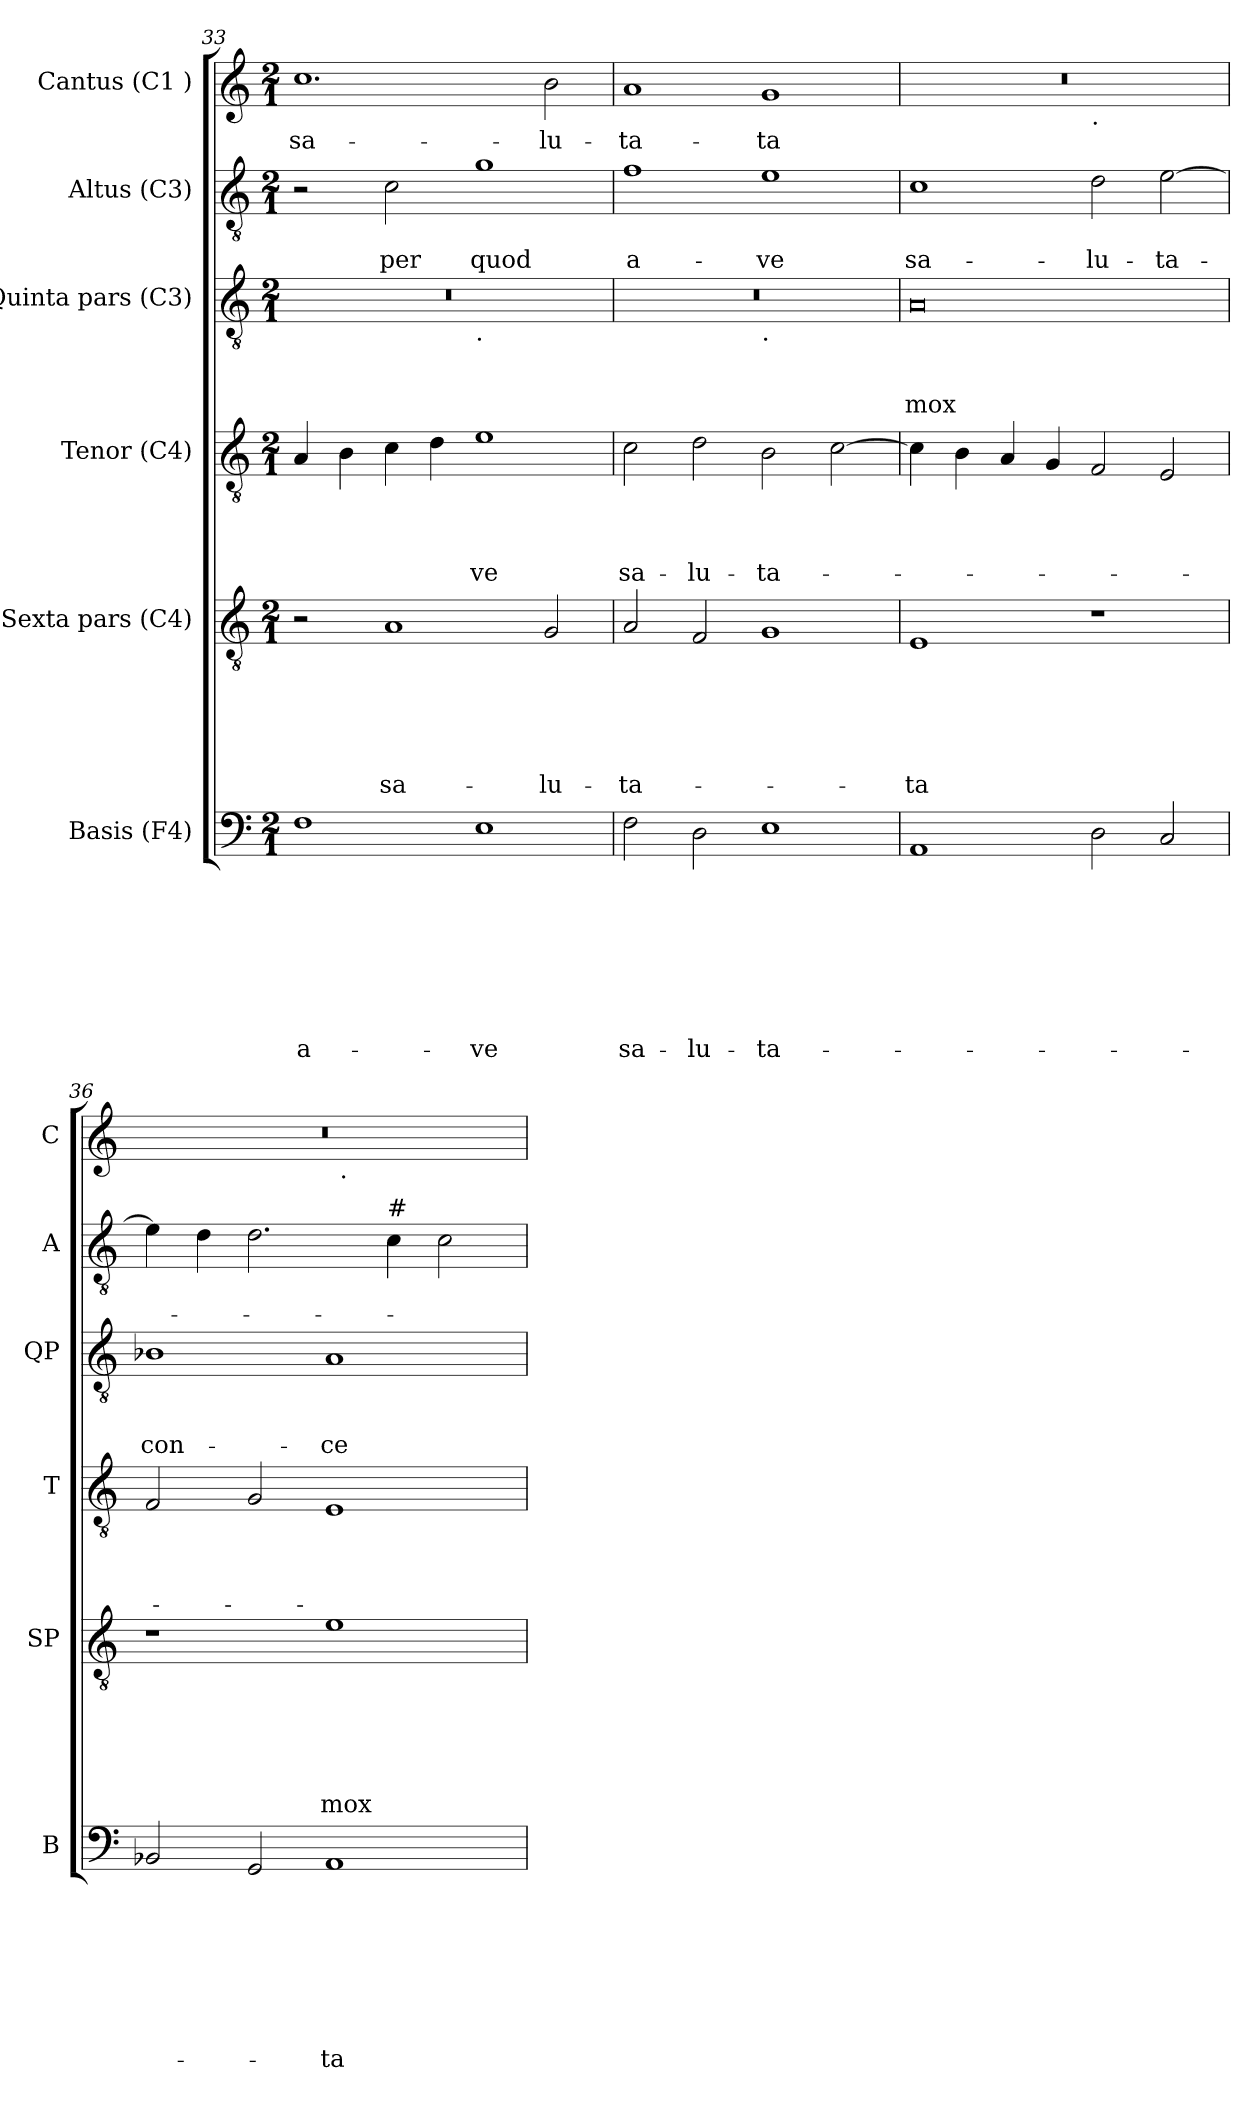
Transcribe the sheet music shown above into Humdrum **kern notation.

**kern	**text	**text	**text	**text	**text	**text	**text	**text	**kern	**text	**text	**text	**text	**text	**text	**kern	**text	**text	**text	**text	**kern	**text	**text	**text	**kern	**text	**text	**kern	**text
*part6	*part6	*part6	*part6	*part6	*part6	*part6	*part6	*part6	*part5	*part5	*part5	*part5	*part5	*part5	*part5	*part4	*part4	*part4	*part4	*part4	*part3	*part3	*part3	*part3	*part2	*part2	*part2	*part1	*part1
*staff6	*staff6	*staff6	*staff6	*staff6	*staff6	*staff6	*staff6	*staff6	*staff5	*staff5	*staff5	*staff5	*staff5	*staff5	*staff5	*staff4	*staff4	*staff4	*staff4	*staff4	*staff3	*staff3	*staff3	*staff3	*staff2	*staff2	*staff2	*staff1	*staff1
*I"Basis (F4)	*	*	*	*	*	*	*	*	*I"Sexta pars (C4)	*	*	*	*	*	*	*I"Tenor (C4)	*	*	*	*	*I"Quinta pars (C3)	*	*	*	*I"Altus (C3)	*	*	*I"Cantus (C1 )	*
*I'B	*	*	*	*	*	*	*	*	*I'SP	*	*	*	*	*	*	*I'T	*	*	*	*	*I'QP	*	*	*	*I'A	*	*	*I'C	*
*clefF4	*	*	*	*	*	*	*	*	*clefGv2	*	*	*	*	*	*	*clefGv2	*	*	*	*	*clefGv2	*	*	*	*clefGv2	*	*	*clefG2	*
*k[]	*	*	*	*	*	*	*	*	*k[]	*	*	*	*	*	*	*k[]	*	*	*	*	*k[]	*	*	*	*k[]	*	*	*k[]	*
*C:	*	*	*	*	*	*	*	*	*C:	*	*	*	*	*	*	*C:	*	*	*	*	*C:	*	*	*	*C:	*	*	*C:	*
*M2/1	*	*	*	*	*	*	*	*	*M2/1	*	*	*	*	*	*	*M2/1	*	*	*	*	*M2/1	*	*	*	*M2/1	*	*	*M2/1	*
=33	=33	=33	=33	=33	=33	=33	=33	=33	=33	=33	=33	=33	=33	=33	=33	=33	=33	=33	=33	=33	=33	=33	=33	=33	=33	=33	=33	=33	=33
!	!	!	!	!	!	!	!	!LO:LY:b:rj	!	!	!	!	!	!	!	!	!	!	!	!	!	!	!	!	!	!	!	!	!LO:LY:b
*	*	*	*	*	*	*	*	*	*	*	*	*	*	*	*	*	*	*	*	*	*^	*	*	*	*	*	*	*	*
1F	.	.	.	.	.	.	.	a-	2r	.	.	.	.	.	.	4A/	.	.	.	.	0r	1ryy	.	.	.	2r	.	.	1.cc	sa-
.	.	.	.	.	.	.	.	.	.	.	.	.	.	.	.	4B\	.	.	.	.	.	.	.	.	.	.	.	.	.	.
!	!	!	!	!	!	!	!	!	!	!	!	!	!	!	!LO:LY:b	!	!	!	!	!	!	!	!	!	!	!	!	!LO:LY:b	!	!
.	.	.	.	.	.	.	.	.	1A	.	.	.	.	.	sa-	4c\	.	.	.	.	.	.	.	.	.	2c\	.	per	.	.
.	.	.	.	.	.	.	.	.	.	.	.	.	.	.	.	4d\	.	.	.	.	.	.	.	.	.	.	.	.	.	.
!	!	!	!	!	!	!	!	!	!	!	!	!	!	!	!	!	!	!	!	!	!	!LO:TX:b:t=.	!	!	!	!	!	!	!	!
!	!	!	!	!	!	!	!	!LO:LY:b	!	!	!	!	!	!	!	!	!	!	!	!LO:LY:b	!	!	!	!	!	!	!	!LO:LY:b	!	!
1E	.	.	.	.	.	.	.	-ve	.	.	.	.	.	.	.	1e	.	.	.	-ve	.	1ryy	.	.	.	1g	.	quod	.	.
!	!	!	!	!	!	!	!	!	!	!	!	!	!	!	!LO:LY:b	!	!	!	!	!	!	!	!	!	!	!	!	!	!	!LO:LY:b
.	.	.	.	.	.	.	.	.	2G/	.	.	.	.	.	-lu-	.	.	.	.	.	.	.	.	.	.	.	.	.	2b\	-lu-
=34	=34	=34	=34	=34	=34	=34	=34	=34	=34	=34	=34	=34	=34	=34	=34	=34	=34	=34	=34	=34	=34	=34	=34	=34	=34	=34	=34	=34	=34	=34
!	!	!	!	!	!	!	!	!LO:LY:b	!	!	!	!	!	!	!LO:LY:b	!	!	!	!	!LO:LY:b	!	!	!	!	!	!	!	!LO:LY:b:rj	!	!LO:LY:b
2F\	.	.	.	.	.	.	.	sa-	2A/	.	.	.	.	.	-ta-	2c\	.	.	.	sa-	0r	1ryy	.	.	.	1f	.	a-	1a	-ta-
!	!	!	!	!	!	!	!	!LO:LY:b	!	!	!	!	!	!	!	!	!	!	!	!LO:LY:b	!	!	!	!	!	!	!	!	!	!
2D\	.	.	.	.	.	.	.	-lu-	2F/	.	.	.	.	.	.	2d\	.	.	.	-lu-	.	.	.	.	.	.	.	.	.	.
!	!	!	!	!	!	!	!	!	!	!	!	!	!	!	!	!	!	!	!	!	!	!LO:TX:b:t=.	!	!	!	!	!	!	!	!
!	!	!	!	!	!	!	!	!LO:LY:b	!	!	!	!	!	!	!	!	!	!	!	!LO:LY:b	!	!	!	!	!	!	!	!LO:LY:b	!	!LO:LY:b
1E	.	.	.	.	.	.	.	-ta-	1G	.	.	.	.	.	.	2B\	.	.	.	-ta-	.	1ryy	.	.	.	1e	.	-ve	1g	-ta
.	.	.	.	.	.	.	.	.	.	.	.	.	.	.	.	[>2c\	.	.	.	.	.	.	.	.	.	.	.	.	.	.
=35	=35	=35	=35	=35	=35	=35	=35	=35	=35	=35	=35	=35	=35	=35	=35	=35	=35	=35	=35	=35	=35	=35	=35	=35	=35	=35	=35	=35	=35	=35
!	!	!	!	!	!	!	!	!	!	!	!	!	!	!	!LO:LY:b	!	!	!	!	!	!	!	!	!	!LO:LY:b	!	!	!LO:LY:b	!	!
*	*	*	*	*	*	*	*	*	*	*	*	*	*	*	*	*	*	*	*	*	*v	*v	*	*	*	*	*	*	*^	*
1AA	.	.	.	.	.	.	.	.	1E	.	.	.	.	.	-ta	4c\]	.	.	.	.	0A	.	.	mox	1c	.	sa-	0r	1ryy	.
.	.	.	.	.	.	.	.	.	.	.	.	.	.	.	.	4B\	.	.	.	.	.	.	.	.	.	.	.	.	.	.
.	.	.	.	.	.	.	.	.	.	.	.	.	.	.	.	4A/	.	.	.	.	.	.	.	.	.	.	.	.	.	.
.	.	.	.	.	.	.	.	.	.	.	.	.	.	.	.	4G/	.	.	.	.	.	.	.	.	.	.	.	.	.	.
!	!	!	!	!	!	!	!	!	!	!	!	!	!	!	!	!	!	!	!	!	!	!	!	!	!	!	!	!	!LO:TX:b:t=.	!
!	!	!	!	!	!	!	!	!	!	!	!	!	!	!	!	!	!	!	!	!	!	!	!	!	!	!	!LO:LY:b	!	!	!
2D\	.	.	.	.	.	.	.	.	1r	.	.	.	.	.	.	2F/	.	.	.	.	.	.	.	.	2d\	.	-lu-	.	1ryy	.
!	!	!	!	!	!	!	!	!	!	!	!	!	!	!	!	!	!	!	!	!	!	!	!	!	!	!	!LO:LY:b	!	!	!
2C/	.	.	.	.	.	.	.	.	.	.	.	.	.	.	.	2E/	.	.	.	.	.	.	.	.	[<2e\	.	-ta-	.	.	.
!!LO:LB:g=z	!!
=36	=36	=36	=36	=36	=36	=36	=36	=36	=36	=36	=36	=36	=36	=36	=36	=36	=36	=36	=36	=36	=36	=36	=36	=36	=36	=36	=36	=36	=36	=36
!	!	!	!	!	!	!	!	!	!	!	!	!	!	!	!	!	!	!	!	!	!	!	!	!LO:LY:b	!	!	!	!	!	!
2BB-X/	.	.	.	.	.	.	.	.	1r	.	.	.	.	.	.	2F/	.	.	.	.	1B-X	.	.	con-	4e\]	.	.	0r	1ryy	.
.	.	.	.	.	.	.	.	.	.	.	.	.	.	.	.	.	.	.	.	.	.	.	.	.	4d\	.	.	.	.	.
2GG/	.	.	.	.	.	.	.	.	.	.	.	.	.	.	.	2G/	.	.	.	.	.	.	.	.	2.d\	.	.	.	.	.
!	!	!	!	!	!	!	!	!LO:LY:b	!	!	!	!	!	!	!LO:LY:b	!	!	!	!	!	!	!	!	!LO:LY:b	!	!	!	!	!	!
1AA	.	.	.	.	.	.	.	-ta	1e	.	.	.	.	.	mox	1E	.	.	.	.	1A	.	.	-ce-	.	.	.	.	32ryy	.
!	!	!	!	!	!	!	!	!	!	!	!	!	!	!	!	!	!	!	!	!	!	!	!	!	!	!	!	!	!LO:TX:b:t=.	!
.	.	.	.	.	.	.	.	.	.	.	.	.	.	.	.	.	.	.	.	.	.	.	.	.	.	.	.	.	2ryy	.
!	!	!	!	!	!	!	!	!	!	!	!	!	!	!	!	!	!	!	!	!	!	!	!	!	!LO:TX:a:t=#	!	!	!	!	!
.	.	.	.	.	.	.	.	.	.	.	.	.	.	.	.	.	.	.	.	.	.	.	.	.	4c\	.	.	.	.	.
.	.	.	.	.	.	.	.	.	.	.	.	.	.	.	.	.	.	.	.	.	.	.	.	.	2c\	.	.	.	.	.
.	.	.	.	.	.	.	.	.	.	.	.	.	.	.	.	.	.	.	.	.	.	.	.	.	.	.	.	.	4...ryy	.
*	*	*	*	*	*	*	*	*	*	*	*	*	*	*	*	*	*	*	*	*	*	*	*	*	*	*	*	*v	*v	*
=	=	=	=	=	=	=	=	=	=	=	=	=	=	=	=	=	=	=	=	=	=	=	=	=	=	=	=	=	=
*-	*-	*-	*-	*-	*-	*-	*-	*-	*-	*-	*-	*-	*-	*-	*-	*-	*-	*-	*-	*-	*-	*-	*-	*-	*-	*-	*-	*-	*-
